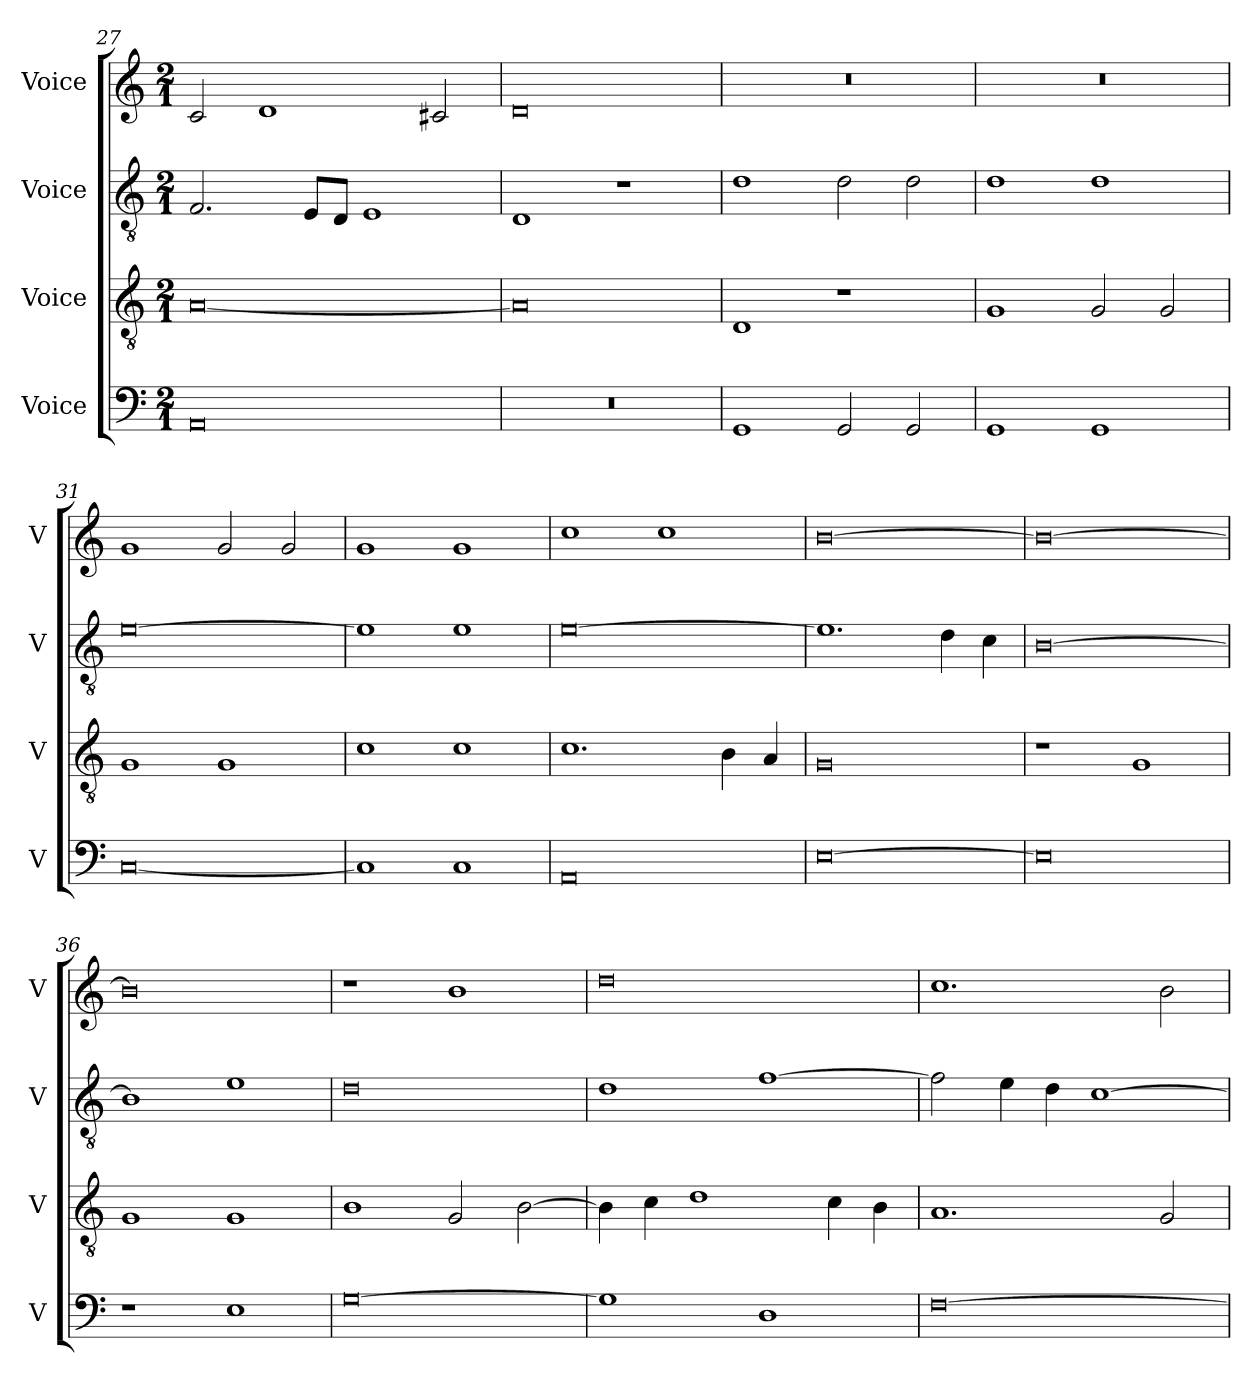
**kern	**kern	**kern	**kern
*part4	*part3	*part2	*part1
*staff4	*staff3	*staff2	*staff1
*I"Voice	*I"Voice	*I"Voice	*I"Voice
*I'V	*I'V	*I'V	*I'V
*clefF4	*clefGv2	*clefGv2	*clefG2
*k[]	*k[]	*k[]	*k[]
*M2/1	*M2/1	*M2/1	*M2/1
=27	=27	=27	=27
0AA	[0A	2.F/	2c/
.	.	.	1d
.	.	8E/L	.
.	.	8D/J	.
.	.	1E	.
.	.	.	2c#X/
!!LO:LB:g=z
=28	=28	=28	=28
0r	0A]	1D	0d
.	.	1r	.
=29	=29	=29	=29
1GG	1D	1d	0r
2GG/	1r	2d\	.
2GG/	.	2d\	.
=30	=30	=30	=30
1GG	1G	1d	0r
1GG	2G/	1d	.
.	2G/	.	.
=31	=31	=31	=31
[0C	1G	[0e	1g
.	1G	.	2g/
.	.	.	2g/
=32	=32	=32	=32
1C]	1c	1e]	1g
1C	1c	1e	1g
!!LO:PB:g=z
=33	=33	=33	=33
0AA	1.c	[0e	1cc
.	.	.	1cc
.	4B\	.	.
.	4A/	.	.
=34	=34	=34	=34
[0E	0G	1.e]	[0b
.	.	4d\	.
.	.	4c\	.
=35	=35	=35	=35
0E]	1r	[0B	0b_
.	1G	.	.
=36	=36	=36	=36
1r	1G	1B]	0b]
1E	1G	1e	.
=37	=37	=37	=37
[0G	1B	0d	1r
.	2G/	.	1b
.	[2B\	.	.
!!LO:LB:g=z
=38	=38	=38	=38
1G]	4B\]	1d	0dd
.	4c\	.	.
.	1d	.	.
1D	.	[1f	.
.	4c\	.	.
.	4B\	.	.
=39	=39	=39	=39
[0F	1.A	2f\]	1.cc
.	.	4e\	.
.	.	4d\	.
.	.	[1c	.
.	2G/	.	2b\
=	=	=	=
*-	*-	*-	*-
